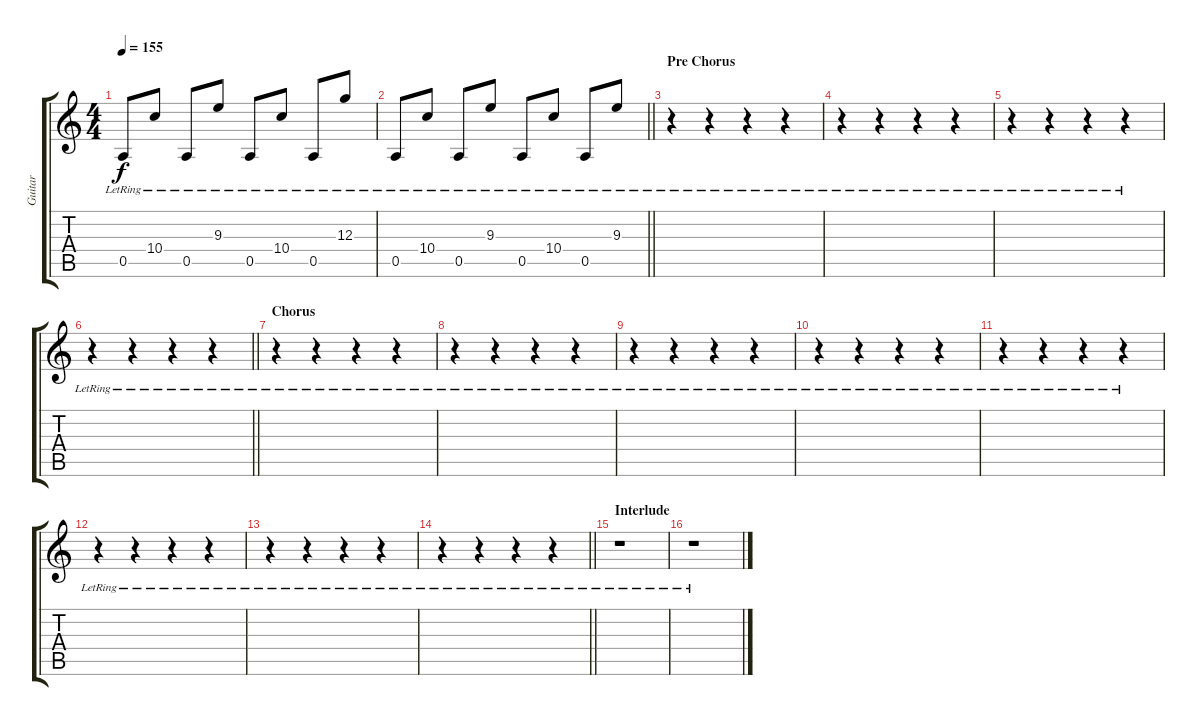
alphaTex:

\track ("Guitar" "Guitar") {instrument overdrivenguitar}
\staff {score tabs}
\tuning (E4 B3 G3 D3 A2 E2) {hide}
\ts (4 4)
\tempo 155
\clef g2
\ks c
0.5{lr}.8{dy f} 10.4{lr}.8 0.5{lr}.8 9.3{lr}.8 0.5{lr}.8 10.4{lr}.8 0.5{lr}.8 12.3{lr}.8 |
\barLineRight lightlight
0.5{lr}.8 10.4{lr}.8 0.5{lr}.8 9.3{lr}.8 0.5{lr}.8 10.4{lr}.8 0.5{lr}.8 9.3{lr}.8 |
\section ("" "Pre Chorus")
r.4 r.4 r.4 r.4 |
r.4 r.4 r.4 r.4 |
r.4 r.4 r.4 r.4 |
\barLineRight lightlight
r.4 r.4 r.4 r.4 |
\section ("" "Chorus")
r.4 r.4 r.4 r.4 |
r.4 r.4 r.4 r.4 |
r.4 r.4 r.4 r.4 |
r.4 r.4 r.4 r.4 |
r.4 r.4 r.4 r.4 |
r.4 r.4 r.4 r.4 |
r.4 r.4 r.4 r.4 |
\barLineRight lightlight
r.4 r.4 r.4 r.4 |
\section ("" "Interlude")
r.1 |
r.1
